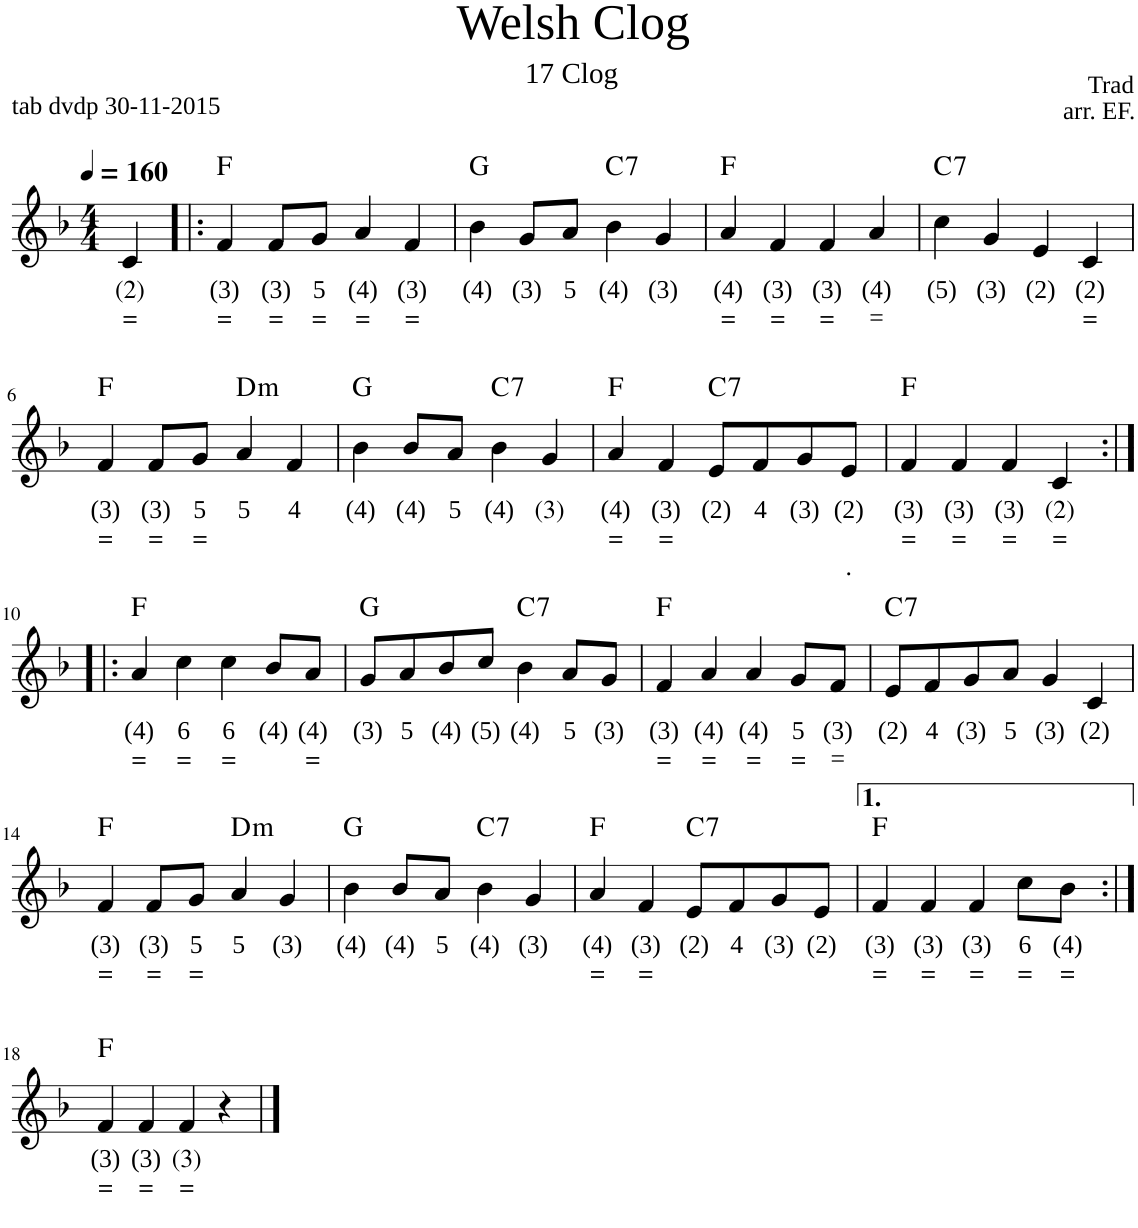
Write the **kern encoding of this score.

**kern	**text	**text	**text	**harte
*part1	*part1	*part1	*part1	*part1
*staff1	*staff1	*staff1	*staff1	*
*I"Sopranissimo Saxophone	*	*	*	*
*clefG2	*	*	*	*
*Trd-6c-10	*	*	*	*
*k[b-]	*	*	*	*
*M4/4	*	*	*	*
*MM160	*	*	*	*
=1	=1	=1	=1	=1
!	!LO:LY:b	!LO:LY:b	!	!
4c/	(2)	=	.	.
=2!|:	=2!|:	=2!|:	=2!|:	=2!|:
!	!LO:LY:b	!LO:LY:b	!	!
4f/	-(3)	=	.	F:maj
!	!LO:LY:b	!LO:LY:b	!	!LO:H:kt=N.C.
8f/L	(3)	=	.	N
!	!LO:LY:b	!LO:LY:b	!	!
8g/J	5	=	.	.
!	!LO:LY:b	!LO:LY:b	!	!
4a/	(4)	=	.	.
!	!LO:LY:b	!LO:LY:b	!	!
4f/	(3)	=	.	.
=3	=3	=3	=3	=3
!	!LO:LY:b	!	!	!
4b-\	(4)	.	.	G:maj
!	!LO:LY:b	!	!	!
8g/L	(3)	.	.	.
!	!LO:LY:b	!	!	!
8a/J	5	.	.	.
!	!LO:LY:b	!	!	!LO:H:kt=7
4b-\	(4)	.	.	C:7
!	!LO:LY:b	!	!	!
4g/	(3)	.	.	.
=4	=4	=4	=4	=4
!	!LO:LY:b	!LO:LY:b	!	!
4a/	(4)	=	.	F:maj
!	!LO:LY:b	!LO:LY:b	!	!
4f/	(3)	=	.	.
!	!LO:LY:b	!LO:LY:b	!	!
4f/	(3)	=	.	.
!	!LO:LY:b	!LO:LY:b	!	!
4a/	(4)	=	.	.
=5	=5	=5	=5	=5
!	!LO:LY:b	!	!	!LO:H:kt=7
4cc\	(5)	.	.	C:7
!	!LO:LY:b	!	!	!
4g/	(3)	.	.	.
!	!LO:LY:b	!	!	!
4e/	(2)	.	.	.
!	!LO:LY:b	!LO:LY:b	!	!
4c/	(2)	=	.	.
!!LO:LB:g=z
=6	=6	=6	=6	=6
!	!LO:LY:b	!LO:LY:b	!	!
4f/	(3)	=	.	F:maj
!	!LO:LY:b	!LO:LY:b	!	!
8f/L	(3)	=	.	.
!	!LO:LY:b	!LO:LY:b	!	!
8g/J	5	=	.	.
!	!LO:LY:b	!	!	!LO:H:kt=m
4a/	5	.	.	D:min
!	!LO:LY:b	!	!	!
4f/	4	.	.	.
=7	=7	=7	=7	=7
!	!LO:LY:b	!	!	!
4b-\	(4)	.	.	G:maj
!	!LO:LY:b	!	!	!
8b-/L	(4)	.	.	.
!	!LO:LY:b	!	!	!
8a/J	5	.	.	.
!	!LO:LY:b	!	!	!LO:H:kt=7
4b-\	(4)	.	.	C:7
!	!LO:LY:b	!	!	!
4g/	(3)	.	.	.
=8	=8	=8	=8	=8
!	!LO:LY:b	!LO:LY:b	!	!
4a/	(4)	=	.	F:maj
!	!LO:LY:b	!LO:LY:b	!	!
4f/	(3)	=	.	.
!	!LO:LY:b	!	!	!LO:H:kt=7
8e/L	(2)	.	.	C:7
!	!LO:LY:b	!	!	!
8f/	4	.	.	.
!	!LO:LY:b	!	!	!
8g/	(3)	.	.	.
!	!LO:LY:b	!	!LO:LY:b	!
8e/J	(2)	.	.	.
=9	=9	=9	=9	=9
!	!LO:LY:b	!LO:LY:b	!	!
4f/	(3)	=	.	F:maj
!	!LO:LY:b	!LO:LY:b	!	!
4f/	(3)	=	.	.
!	!LO:LY:b	!LO:LY:b	!	!
4f/	(3)	=	.	.
!	!LO:LY:b	!LO:LY:b	!	!
4c/	(2)	=	.	.
!!LO:LB:g=z
=10:|!|:	=10:|!|:	=10:|!|:	=10:|!|:	=10:|!|:
!	!LO:LY:b	!LO:LY:b	!	!
4a/	(4)	=	.	F:maj
!	!LO:LY:b	!LO:LY:b	!	!
4cc\	6	=	.	.
!	!LO:LY:b	!LO:LY:b	!	!
4cc\	6	=	.	.
!	!LO:LY:b	!	!	!
8b-/L	(4)	.	.	.
!	!LO:LY:b	!LO:LY:b	!	!
8a/J	(4)	=	.	.
=11	=11	=11	=11	=11
!	!LO:LY:b	!	!	!
8g/L	(3)	.	.	G:maj
!	!LO:LY:b	!	!	!
8a/	5	.	.	.
!	!LO:LY:b	!	!	!
8b-/	(4)	.	.	.
!	!LO:LY:b	!	!	!
8cc/J	(5)	.	.	.
!	!LO:LY:b	!	!	!LO:H:kt=7
4b-\	(4)	.	.	C:7
!	!LO:LY:b	!	!	!
8a/L	5	.	.	.
!	!LO:LY:b	!	!	!
8g/J	(3)	.	.	.
=12	=12	=12	=12	=12
!	!LO:LY:b	!LO:LY:b	!	!
4f/	(3)	=	.	F:maj
!	!LO:LY:b	!LO:LY:b	!	!
4a/	(4)	=	.	.
!	!LO:LY:b	!LO:LY:b	!	!
4a/	(4)	=	.	.
!	!LO:LY:b	!LO:LY:b	!	!
8g/L	5	=	.	.
!	!LO:LY:b	!LO:LY:b	!	!
8f/J	(3)	=	.	.
=13	=13	=13	=13	=13
!	!LO:LY:b	!	!	!LO:H:kt=7
8e/L	(2)	.	.	C:7
!	!LO:LY:b	!	!	!
8f/	4	.	.	.
!	!LO:LY:b	!	!	!
8g/	(3)	.	.	.
!	!LO:LY:b	!	!	!
8a/J	5	.	.	.
!	!LO:LY:b	!	!	!
4g/	(3)	.	.	.
!	!LO:LY:b	!	!	!
4c/	(2)	.	.	.
!!LO:LB:g=z
=14	=14	=14	=14	=14
!	!LO:LY:b	!LO:LY:b	!	!
4f/	(3)	=	.	F:maj
!	!LO:LY:b	!LO:LY:b	!	!
8f/L	(3)	=	.	.
!	!LO:LY:b	!LO:LY:b	!	!
8g/J	5	=	.	.
!	!LO:LY:b	!	!	!LO:H:kt=m
4a/	5	.	.	D:min
!	!LO:LY:b	!	!	!
4g/	(3)	.	.	.
=15	=15	=15	=15	=15
!	!LO:LY:b	!	!	!
4b-\	(4)	.	.	G:maj
!	!LO:LY:b	!	!	!
8b-/L	(4)	.	.	.
!	!LO:LY:b	!	!	!
8a/J	5	.	.	.
!	!LO:LY:b	!	!	!LO:H:kt=7
4b-\	(4)	.	.	C:7
!	!LO:LY:b	!	!	!
4g/	(3)	.	.	.
=16	=16	=16	=16	=16
!	!LO:LY:b	!LO:LY:b	!	!
4a/	(4)	=	.	F:maj
!	!LO:LY:b	!LO:LY:b	!	!
4f/	(3)	=	.	.
!	!LO:LY:b	!	!	!LO:H:kt=7
8e/L	(2)	.	.	C:7
!	!LO:LY:b	!	!	!
8f/	4	.	.	.
!	!LO:LY:b	!	!	!
8g/	(3)	.	.	.
!	!LO:LY:b	!	!	!
8e/J	(2)	.	.	.
=17	=17	=17	=17	=17
!	!LO:LY:b	!LO:LY:b	!	!
4f/	(3)	=	.	F:maj
!	!LO:LY:b	!LO:LY:b	!	!
4f/	(3)	=	.	.
!	!LO:LY:b	!LO:LY:b	!	!
4f/	(3)	=	.	.
!	!LO:LY:b	!LO:LY:b	!	!
8cc\L	6	=	.	.
!	!LO:LY:b	!LO:LY:b	!	!
8b-\J	(4)	=	.	.
!!LO:LB:g=z
=18:|!	=18:|!	=18:|!	=18:|!	=18:|!
!	!LO:LY:b	!LO:LY:b	!	!
4f/	(3)	=	.	F:maj
!	!LO:LY:b	!LO:LY:b	!	!
4f/	(3)	=	.	.
!	!LO:LY:b	!LO:LY:b	!	!
4f/	(3)	=	.	.
4r	.	.	.	.
==	==	==	==	==
*-	*-	*-	*-	*-
